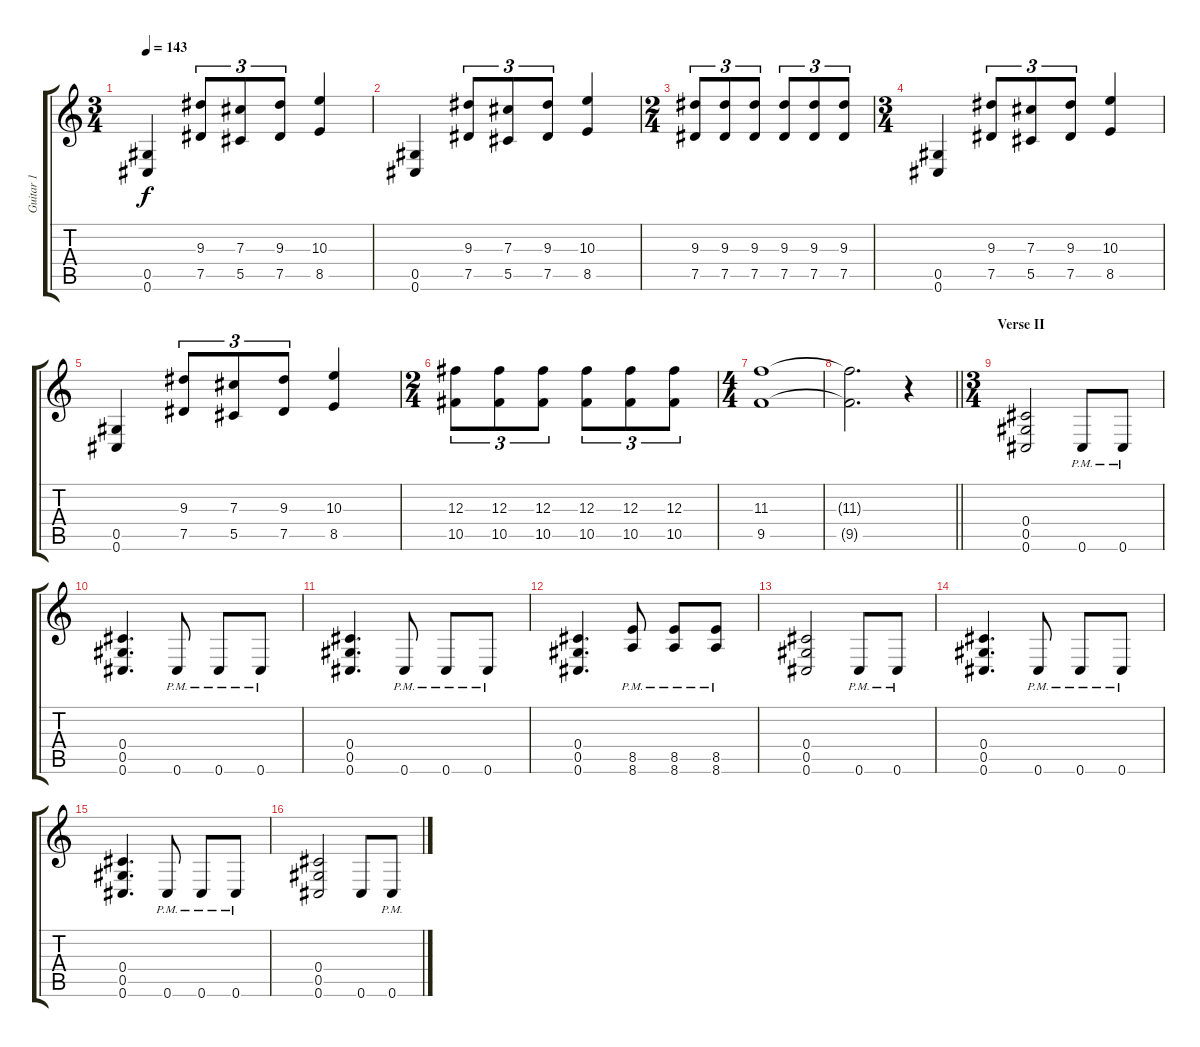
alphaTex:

\track ("Guitar 1" "Guitar 1") {instrument distortionguitar}
\staff {score tabs}
\tuning (Eb4 Bb3 Gb3 Db3 Ab2 Db2) {hide}
\ts (3 4)
\tempo 143
\clef g2
\ks c
(0.5 0.6).4{dy f} (9.3 7.5).8{tu (3 2)} (7.3 5.5).8{tu (3 2)} (9.3 7.5).8{tu (3 2)} (10.3 8.5).4 |
(0.5 0.6).4 (9.3 7.5).8{tu (3 2)} (7.3 5.5).8{tu (3 2)} (9.3 7.5).8{tu (3 2)} (10.3 8.5).4 |
\ts (2 4)
(9.3 7.5).8{tu (3 2)} (9.3 7.5).8{tu (3 2)} (9.3 7.5).8{tu (3 2)} (9.3 7.5).8{tu (3 2)} (9.3 7.5).8{tu (3 2)} (9.3 7.5).8{tu (3 2)} |
\ts (3 4)
(0.5 0.6).4 (9.3 7.5).8{tu (3 2)} (7.3 5.5).8{tu (3 2)} (9.3 7.5).8{tu (3 2)} (10.3 8.5).4 |
(0.5 0.6).4 (9.3 7.5).8{tu (3 2)} (7.3 5.5).8{tu (3 2)} (9.3 7.5).8{tu (3 2)} (10.3 8.5).4 |
\ts (2 4)
(12.3 10.5).8{tu (3 2)} (12.3 10.5).8{tu (3 2)} (12.3 10.5).8{tu (3 2)} (12.3 10.5).8{tu (3 2)} (12.3 10.5).8{tu (3 2)} (12.3 10.5).8{tu (3 2)} |
\ts (4 4)
(11.3 9.5).1 |
\barLineRight lightlight
(11.3{t} 9.5{t}).2{d} r.4 |
\ts (3 4)
\section ("" "Verse II")
(0.4 0.5 0.6).2 0.6{pm}.8 0.6{pm}.8 |
(0.4 0.5 0.6).4{d} 0.6{pm}.8 0.6{pm}.8 0.6{pm}.8 |
(0.4 0.5 0.6).4{d} 0.6{pm}.8 0.6{pm}.8 0.6{pm}.8 |
(0.4 0.5 0.6).4{d} (8.5{pm} 8.6{pm}).8 (8.5{pm} 8.6{pm}).8 (8.5{pm} 8.6{pm}).8 |
(0.4 0.5 0.6).2 0.6{pm}.8 0.6{pm}.8 |
(0.4 0.5 0.6).4{d} 0.6{pm}.8 0.6{pm}.8 0.6{pm}.8 |
(0.4 0.5 0.6).4{d} 0.6{pm}.8 0.6{pm}.8 0.6{pm}.8 |
(0.4 0.5 0.6).2 0.6.8 0.6{pm}.8
